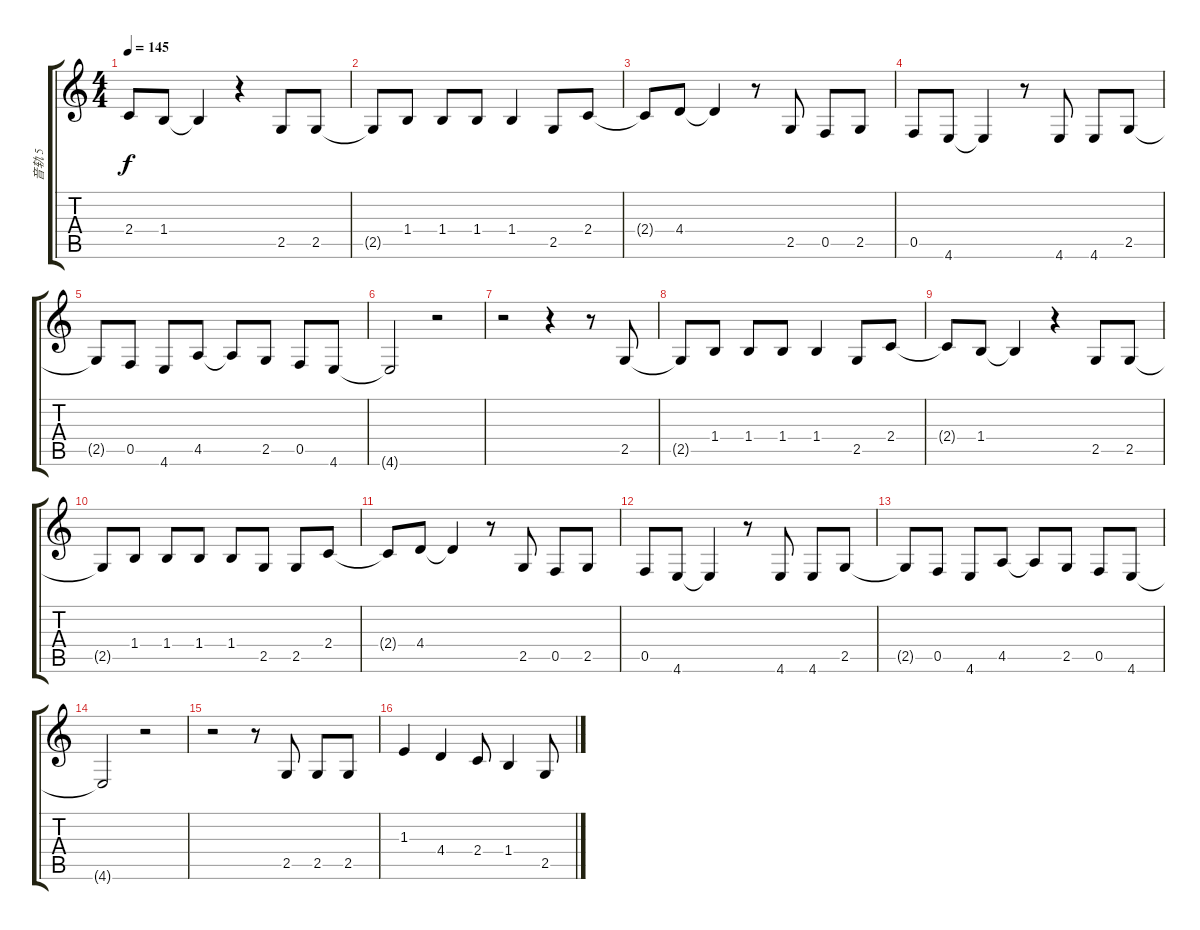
\track ("音轨 5" "音轨 5") {instrument reedorgan}
\staff {score tabs}
\tuning (C5 G4 Eb4 Bb3 F3 C3) {hide}
\ts (4 4)
\tempo 145
\clef g2
\ks c
2.4{t}.8{dy f} 1.4.8 1.4{t}.4 r.4 2.5.8 2.5.8 |
2.5{t}.8 1.4.8 1.4.8 1.4.8 1.4.4 2.5.8 2.4.8 |
2.4{t}.8 4.4.8 4.4{t}.4 r.8 2.5.8 0.5.8 2.5.8 |
0.5.8 4.6.8 4.6{t}.4 r.8 4.6.8 4.6.8 2.5.8 |
2.5{t}.8 0.5.8 4.6.8 4.5.8 4.5{t}.8 2.5.8 0.5.8 4.6.8 |
4.6{t}.2 r.2 |
r.2 r.4 r.8 2.5.8 |
2.5{t}.8 1.4.8 1.4.8 1.4.8 1.4.4 2.5.8 2.4.8 |
2.4{t}.8 1.4.8 1.4{t}.4 r.4 2.5.8 2.5.8 |
2.5{t}.8 1.4.8 1.4.8 1.4.8 1.4.8 2.5.8 2.5.8 2.4.8 |
2.4{t}.8 4.4.8 4.4{t}.4 r.8 2.5.8 0.5.8 2.5.8 |
0.5.8 4.6.8 4.6{t}.4 r.8 4.6.8 4.6.8 2.5.8 |
2.5{t}.8 0.5.8 4.6.8 4.5.8 4.5{t}.8 2.5.8 0.5.8 4.6.8 |
4.6{t}.2 r.2 |
r.2 r.8 2.5.8 2.5.8 2.5.8 |
1.3.4 4.4.4 2.4.8 1.4.4 2.5.8
